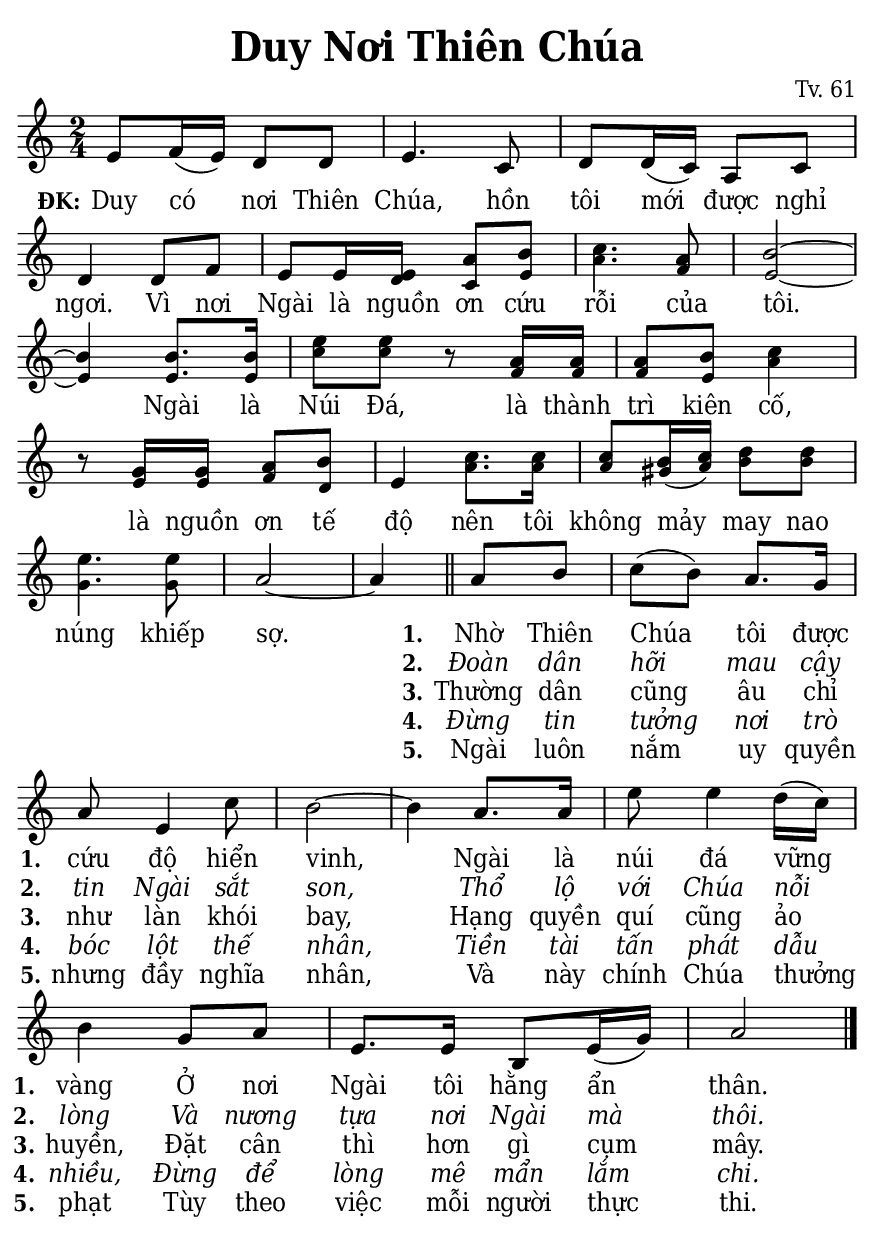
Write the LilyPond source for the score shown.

% Cài đặt chung\
\version "2.22.1"
\include "english.ly"

\header {
  title = \markup { \fontsize #1 "Duy Nơi Thiên Chúa" }
  composer = "Tv. 61"
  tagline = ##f
}

% mã nguồn cho những chức năng chưa hỗ trợ trong phiên bản lilypond hiện tại
% cung cấp bởi cộng đồng lilypond khi gửi email đến lilypond-user@gnu.org
% Đổi kích thước nốt cho bè phụ
notBePhu =
#(define-music-function (font-size music) (number? ly:music?)
   (for-some-music
     (lambda (m)
       (if (music-is-of-type? m 'rhythmic-event)
           (begin
             (set! (ly:music-property m 'tweaks)
                   (cons `(font-size . ,font-size)
                         (ly:music-property m 'tweaks)))
             #t)
           #f))
     music)
   music)

% in số phiên khúc trên mỗi dòng
#(define (add-grob-definition grob-name grob-entry)
     (set! all-grob-descriptions
           (cons ((@@ (lily) completize-grob-entry)
                  (cons grob-name grob-entry))
                 all-grob-descriptions)))

#(add-grob-definition
    'StanzaNumberSpanner
    `((direction . ,LEFT)
      (font-series . bold)
      (padding . 1.0)
      (side-axis . ,X)
      (stencil . ,ly:text-interface::print)
      (X-offset . ,ly:side-position-interface::x-aligned-side)
      (Y-extent . ,grob::always-Y-extent-from-stencil)
      (meta . ((class . Spanner)
               (interfaces . (font-interface
                              side-position-interface
                              stanza-number-interface
                              text-interface))))))

\layout {
    \context {
      \Global
      \grobdescriptions #all-grob-descriptions
    }
    \context {
      \Score
      \remove Stanza_number_align_engraver
      \consists
        #(lambda (context)
           (let ((texts '())
                 (syllables '()))
             (make-engraver
              (acknowledgers
               ((stanza-number-interface engraver grob source-engraver)
                  (set! texts (cons grob texts)))
               ((lyric-syllable-interface engraver grob source-engraver)
                  (set! syllables (cons grob syllables))))
              ((stop-translation-timestep engraver)
                 (for-each
                  (lambda (text)
                    (for-each
                     (lambda (syllable)
                       (ly:pointer-group-interface::add-grob
                        text
                        'side-support-elements
                        syllable))
                     syllables))
                  texts)
                 (set! syllables '())))))
    }
    \context {
      \Lyrics
      \remove Stanza_number_engraver
      \consists
        #(lambda (context)
           (let ((text #f)
                 (last-stanza #f))
             (make-engraver
              ((process-music engraver)
                 (let ((stanza (ly:context-property context 'stanza #f)))
                   (if (and stanza (not (equal? stanza last-stanza)))
                       (let ((column (ly:context-property context
'currentCommandColumn)))
                         (set! last-stanza stanza)
                         (if text
                             (ly:spanner-set-bound! text RIGHT column))
                         (set! text (ly:engraver-make-grob engraver
'StanzaNumberSpanner '()))
                         (ly:grob-set-property! text 'text stanza)
                         (ly:spanner-set-bound! text LEFT column)))))
              ((finalize engraver)
                 (if text
                     (let ((column (ly:context-property context
'currentCommandColumn)))
                       (ly:spanner-set-bound! text RIGHT column)))))))
      \override StanzaNumberSpanner.horizon-padding = 10000
    }
}

stanzaReminderOff =
  \temporary \override StanzaNumberSpanner.after-line-breaking =
     #(lambda (grob)
        ;; Can be replaced with (not (first-broken-spanner? grob)) in 2.23.
        (if (let ((siblings (ly:spanner-broken-into (ly:grob-original grob))))
              (and (pair? siblings)
                   (not (eq? grob (car siblings)))))
            (ly:grob-suicide! grob)))

stanzaReminderOn = \undo \stanzaReminderOff
% kết thúc mã nguồn

% Nhạc phiên khúc
nhacPhienKhucSop = \relative c' {
  e8 f16 (e) d8 d |
  e4. c8 |
  d d16 (c) a8 c |
  d4 d8 f |
  e e16 e a8 b |
  c4. a8 |
  b2 ~ |
  b4 b8. b16 |
  e8 e r a,16 a |
  a8 b c4 |
  r8 g16 g a8 b |
  e,4 c'8. c16 |
  c8 b16 (c) d8 d |
  e4. e8 |
  a,2 ~ |
  a4 \bar "||"
  
  a8 b |
  c (b) a8. g16 |
  a8 e4 c'8 |
  b2 ~ |
  b4 a8. a16 |
  e'8 e4 d16 (c) |
  b4 g8 a |
  e8. e16 b8 e16 (g) |
  a2 \bar "|."
}

nhacPhienKhucAlto = \relative c' {
  e8 f16 (e) d8 d |
  e4. c8 |
  d d16 (c) a8 c |
  d4 d8 f |
  e e16 d c8 e |
  a4. f8 |
  e2 ~ |
  e4 e8. e16 |
  c'8 c r f,16 f |
  f8 e a4 |
  r8 e16 e f8 d |
  e4 a8. a16 |
  a8 gs16 (a) b8 b |
  g4. g8 |
  a2 ~ |
  a4
}

% Lời phiên khúc
loiPhienKhucSop = \lyrics {
  \stanzaReminderOff
  \set stanza = "ĐK:"
  Duy có nơi Thiên Chúa,
  hồn tôi mới được nghỉ ngơi.
  Vì nơi Ngài là nguồn ơn cứu rỗi của tôi.
  Ngài là Núi Đá, là thành trì kiên cố,
  là nguồn ơn tế độ
  nên tôi không mảy may nao núng khiếp sợ.
  \stanzaReminderOn
  <<
    {
      \set stanza = "1."
      Nhờ Thiên Chúa tôi được cứu độ hiển vinh,
      Ngài là núi đá vững vàng
      Ở nơi Ngài tôi hằng ẩn thân.
    }
    \new Lyrics {
	    \set associatedVoice = "beSop"
	    \set stanza = "2."
      \override Lyrics.LyricText.font-shape = #'italic
	    Đoàn dân hỡi mau cậy tin Ngài sắt son,
	    Thổ lộ với Chúa nỗi lòng
	    Và nương tựa nơi Ngài mà thôi.
    }
    \new Lyrics {
	    \set associatedVoice = "beSop"
	    \set stanza = "3."
	    Thường dân cũng âu chỉ như làn khói bay,
	    Hạng quyền quí cũng ảo huyền,
	    Đặt cân thì hơn gì cụm mây.
    }
    \new Lyrics {
	    \set associatedVoice = "beSop"
	    \set stanza = "4."
      \override Lyrics.LyricText.font-shape = #'italic
	    Đừng tin tưởng nơi trò bóc lột thế nhân,
	    Tiền tài tấn phát dẫu nhiều,
	    Đừng để lòng mê mẩn lắm chi.
    }
    \new Lyrics {
	    \set associatedVoice = "beSop"
	    \set stanza = "5."
	    Ngài luôn nắm uy quyền nhưng đầy nghĩa nhân,
	    Và này chính Chúa thưởng phạt
	    Tùy theo việc mỗi người thực thi.
    }
  >>
}

% Dàn trang
\paper {
  #(set-paper-size "a5")
  top-margin = 3\mm
  bottom-margin = 3\mm
  left-margin = 3\mm
  right-margin = 3\mm
  indent = #0
  #(define fonts
	 (make-pango-font-tree "Deja Vu Serif Condensed"
	 		       "Deja Vu Serif Condensed"
			       "Deja Vu Serif Condensed"
			       (/ 20 20)))
  print-page-number = ##f
  page-count = 1
}

TongNhip = {
  \key c \major \time 2/4
  \set Timing.beamExceptions = #'()
  \set Timing.baseMoment = #(ly:make-moment 1/4)
}

\score {
  \new ChoirStaff <<
    \new Staff \with {
        \consists "Merge_rests_engraver"
        printPartCombineTexts = ##f
      }
      <<
      \new Voice \TongNhip \partCombine 
        \nhacPhienKhucSop
        \notBePhu -1 { \nhacPhienKhucAlto }
      \new NullVoice = beSop \nhacPhienKhucSop
      \new Lyrics \lyricsto beSop \loiPhienKhucSop
      >>
  >>
  \layout {
    \override Lyrics.LyricSpace.minimum-distance = #1.5
    \override Score.BarNumber.break-visibility = ##(#f #f #f)
    \override Score.SpacingSpanner.uniform-stretching = ##t
  } 
}
